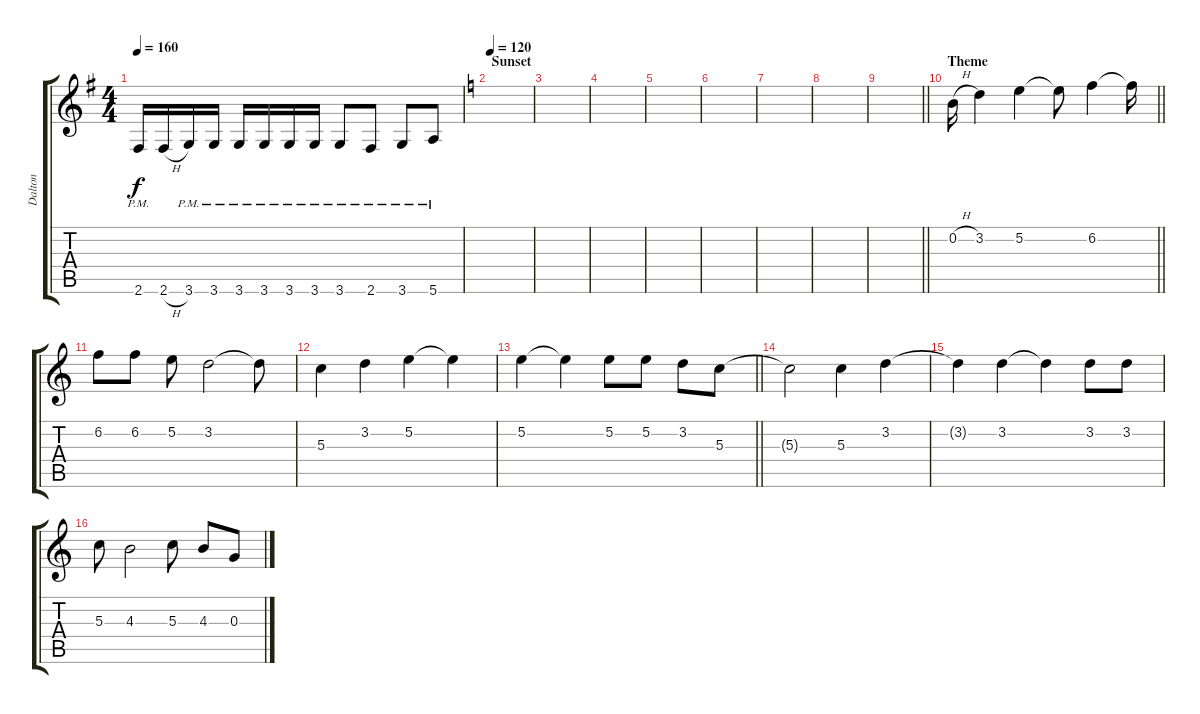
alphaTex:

\track ("Dalton" "Dalton") {instrument overdrivenguitar}
\staff {score tabs}
\tuning (E4 B3 G3 D3 A2 E2) {hide}
\ts (4 4)
\tempo 160
\clef g2
\ks eminor
2.6{pm}.16{dy f} 2.6{h}.16 3.6{pm}.16 3.6{pm}.16 3.6{pm}.16 3.6{pm}.16 3.6{pm}.16 3.6{pm}.16 3.6{pm}.8 2.6{pm}.8 3.6{pm}.8 5.6{pm}.8 |
\section ("" "Sunset")
\tempo 120
\ks c
|
|
|
|
|
|
|
\barLineRight lightlight
|
\section ("" "Theme")
\barLineRight lightlight
0.2{h}.16 3.2.4 5.2.4 5.2{t}.8 6.2.4 6.2{t}.16 |
6.2.8 6.2.8 5.2.8 3.2.2 3.2{t}.8 |
5.3.4 3.2.4 5.2.4 5.2{t}.4 |
\barLineRight lightlight
5.2.4 5.2{t}.4 5.2.8 5.2.8 3.2.8 5.3.8 |
5.3{t}.2 5.3.4{instrument overdrivenguitar} 3.2.4 |
3.2{t}.4 3.2.4 3.2{t}.4 3.2.8 3.2.8 |
5.3.8 4.3.2 5.3.8 4.3.8 0.3.8
